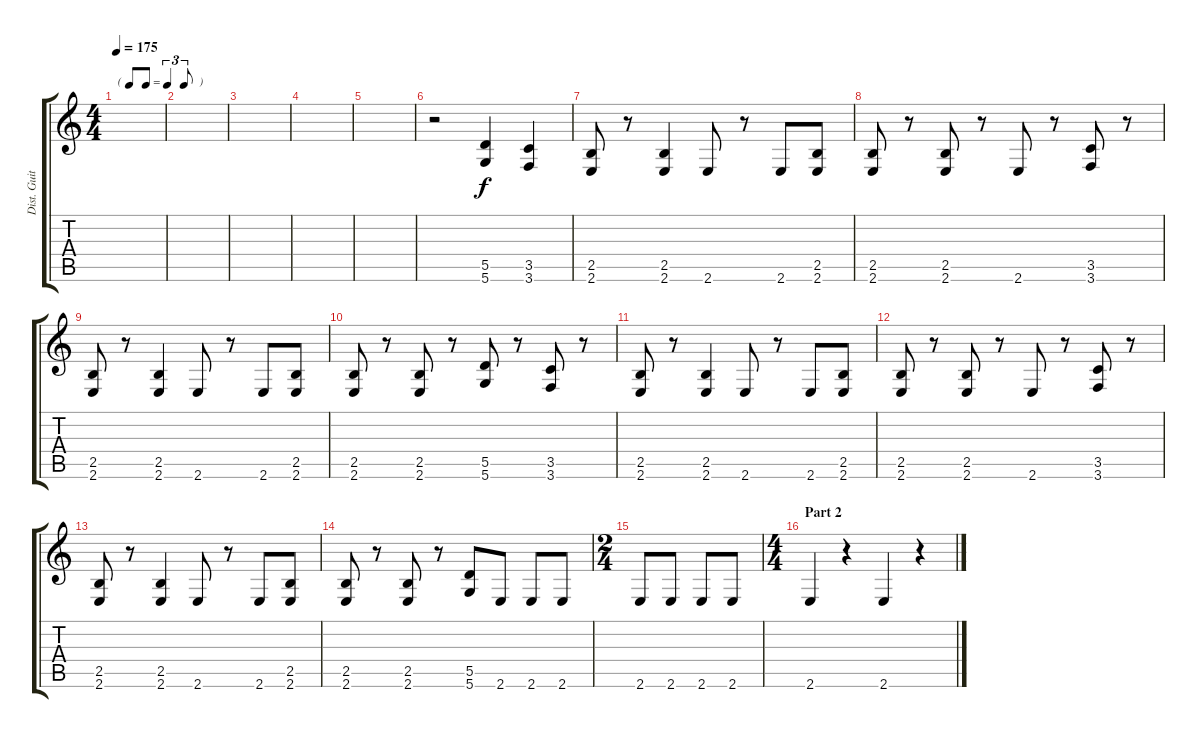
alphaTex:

\track ("Dist. Guitar" "Dist. Guit") {instrument distortionguitar}
\staff {score tabs}
\tuning (E4 B3 G3 D3 A2 D2) {hide}
\ts (4 4)
\tf triplet8th
\tempo 175
\clef g2
\ks c
|
|
|
|
|
r.2 (5.5 5.6).4 (3.5 3.6).4 |
(2.5 2.6).8 r.8 (2.5 2.6).4 2.6.8 r.8 2.6.8 (2.5 2.6).8 |
(2.5 2.6).8 r.8 (2.5 2.6).8 r.8 2.6.8 r.8 (3.5 3.6).8 r.8 |
(2.5 2.6).8 r.8 (2.5 2.6).4 2.6.8 r.8 2.6.8 (2.5 2.6).8 |
(2.5 2.6).8 r.8 (2.5 2.6).8 r.8 (5.5 5.6).8 r.8 (3.5 3.6).8 r.8 |
(2.5 2.6).8 r.8 (2.5 2.6).4 2.6.8 r.8 2.6.8 (2.5 2.6).8 |
(2.5 2.6).8 r.8 (2.5 2.6).8 r.8 2.6.8 r.8 (3.5 3.6).8 r.8 |
(2.5 2.6).8 r.8 (2.5 2.6).4 2.6.8 r.8 2.6.8 (2.5 2.6).8 |
(2.5 2.6).8 r.8 (2.5 2.6).8 r.8 (5.5 5.6).8 2.6.8 2.6.8 2.6.8 |
\ts (2 4)
2.6.8 2.6.8 2.6.8 2.6.8 |
\ts (4 4)
\section ("" "Part 2")
2.6.4 r.4 2.6.4 r.4
